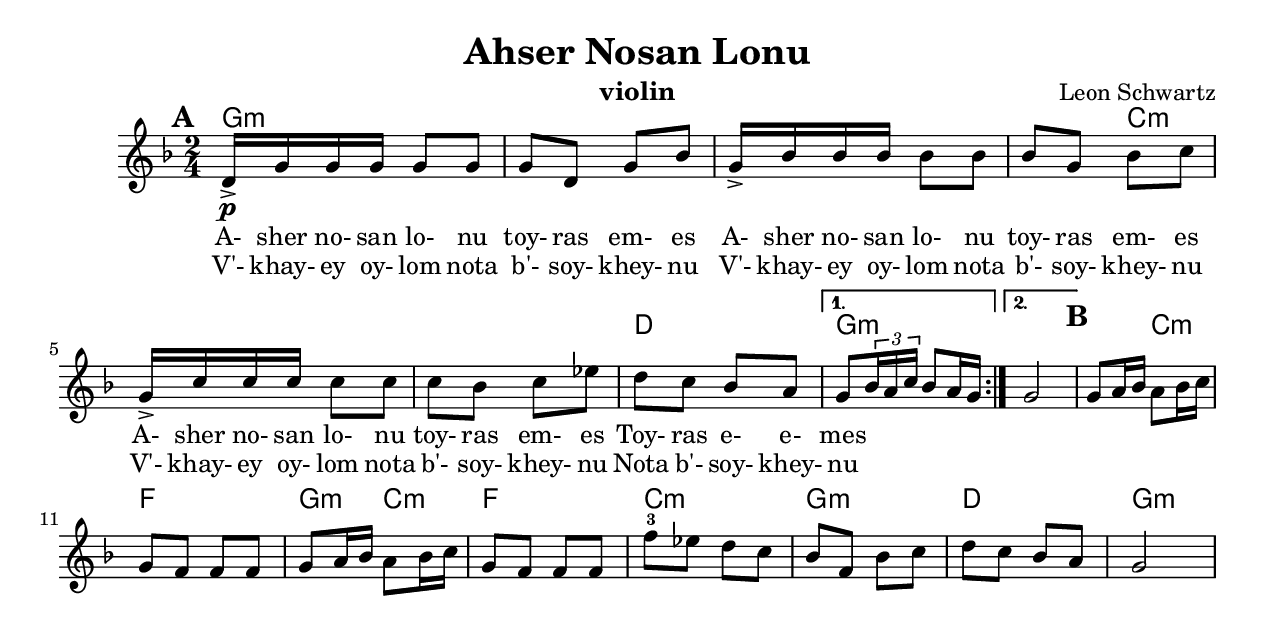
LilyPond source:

\version "2.18.0"

\paper{
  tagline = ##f
  %  print-all-headers = ##t
  #(set-paper-size "letter")
}
\header{
  title= "Ahser Nosan Lonu"
  subtitle=""
  composer= "Leon Schwartz"
  instrument ="violin"
  arranger= ""
}

%\markup { Play fifth higher on repeat }

melody = \relative c' {
  \clef treble
  \key d \minor
  \time 2/4
  \set Score.markFormatter = #format-mark-box-alphabet
  \set Score.markFormatter = #format-mark-box-alphabet
  %\partial 16*3 a16 d f   %lead in notes

  \repeat volta 2{
  \mark \default
    \mark \default
    d16->\p  g g g g8 g
    g8 d g bes
    g16-> bes bes bes bes8 bes
    bes8 g bes c
    g16-> c c c c8 c
    c8 bes c ees
    d c bes a


    %{
    d8  g8 g
    g8 d g bes
    g8 \tuplet 3/2 {bes16 bes bes} bes8 bes
    bes8 g bes c
    g8 \tuplet 3/2 {c16 c c} c8 c
    c8 bes c ees
    d c bes a
    %}

  }

  \alternative { {g8 \tuplet 3/2{bes16 a c} bes8 a16 g }{g2} }
  \mark \default
  g8 a16 bes a8 bes16 c
  g8 f f f
  g8 a16 bes a8 bes16 c
  g8 f f f
  f'8-3 ees d c
  bes f bes c
  d c bes a
  g2
}


\addlyrics{
  A- sher no- san lo- nu toy- ras em- es
  A- sher no- san lo- nu toy- ras em- es
  A- sher no- san lo- nu toy- ras em- es
  Toy- ras e- e- mes
}
\addlyrics{
  V'- khay- ey oy- lom nota b'- soy- khey- nu
  V'- khay- ey oy- lom nota b'- soy- khey- nu
  V'- khay- ey oy- lom nota b'- soy- khey- nu
  Nota b'- soy- khey- nu
}
harmonies = \chordmode {
  g4*7 :m
  %r4*5
  c4*5:m
  %r4*4
  d2
  g2:m g2:m
  %b section
  g4:m c4:m f2
  g4:m c4:m f2 c2:m g2:m d2 g2:m


}

\score {
  <<
    \new ChordNames {
      \set chordChanges = ##t
      \harmonies
    }
    \new Staff \melody
  >>

  \layout{indent = 1.0\cm}
  \midi { }
}


%{
convert-ly (GNU LilyPond) 2.14.2 Processing `'...  Applying
conversion: 2.12.3, 2.13.0, 2.13.1, 2.13.4, 2.13.10, 2.13.16, 2.13.18,
2.13.20, 2.13.29, 2.13.31, 2.13.36, 2.13.39, 2.13.40, 2.13.42,
2.13.44, 2.13.46, 2.13.48, 2.13.51, 2.14.0
%}
